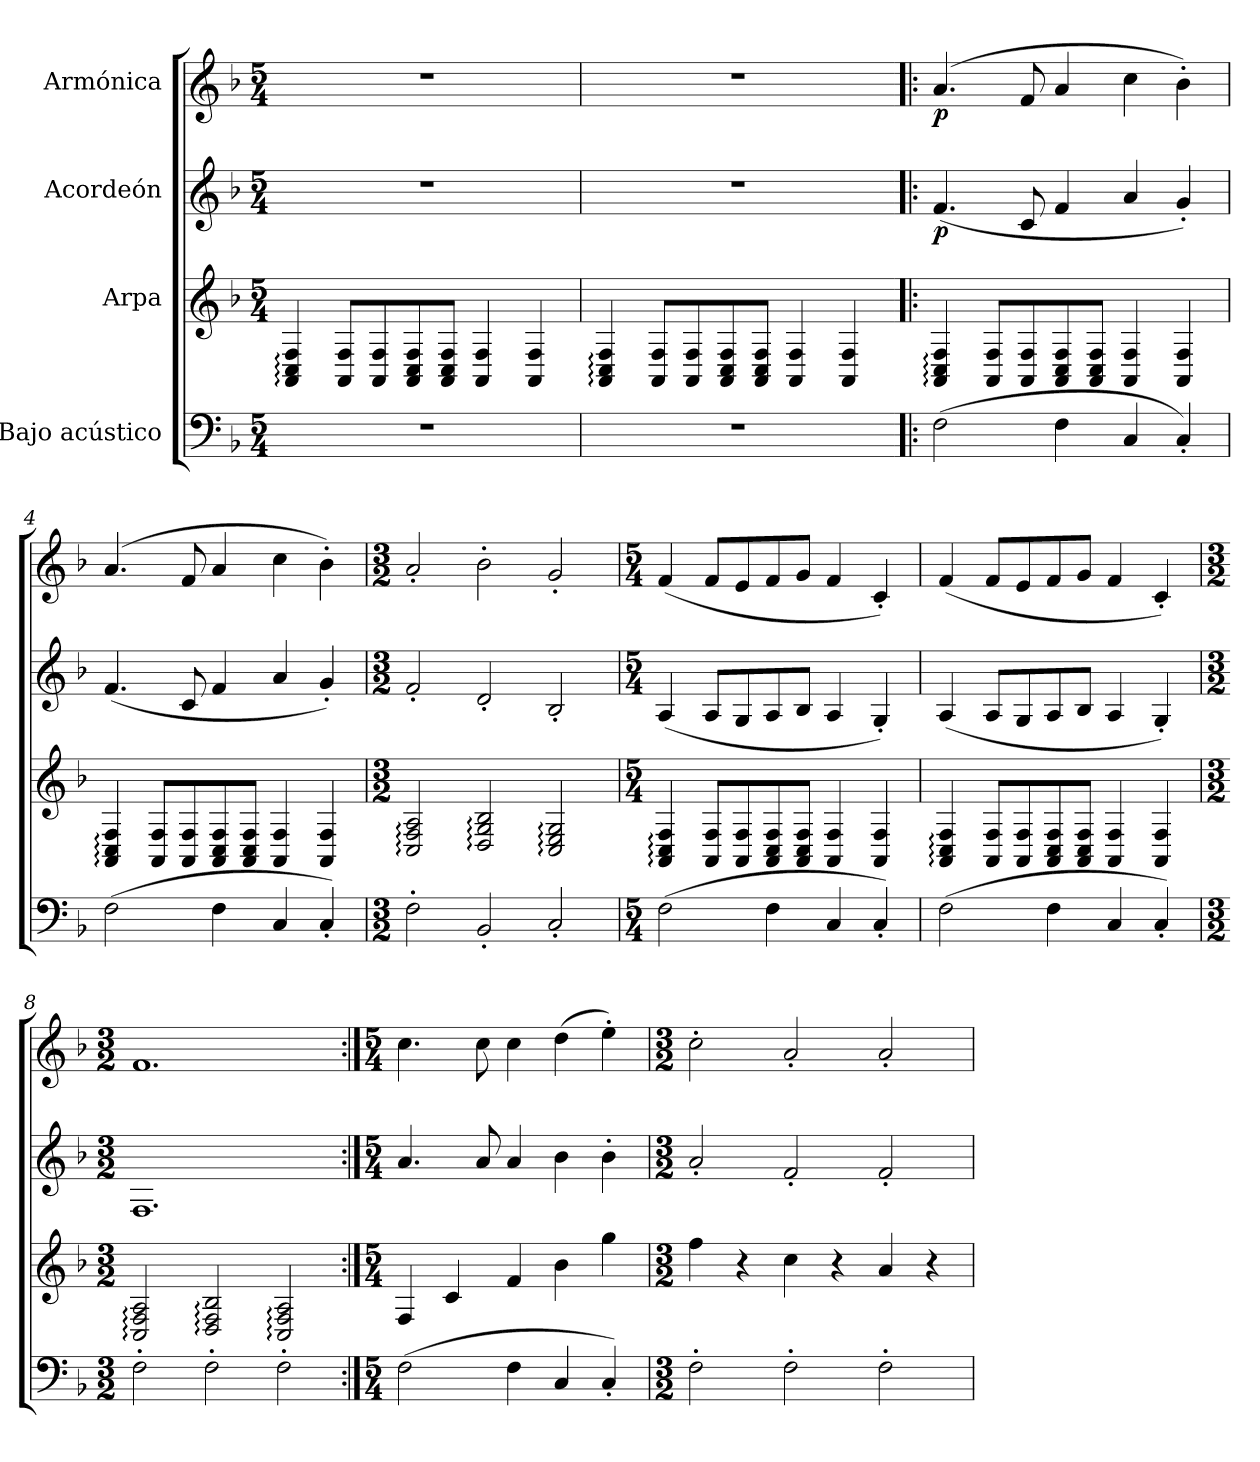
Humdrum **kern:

**kern	**kern	**kern	**dynam	**kern	**dynam
*part4	*part3	*part2	*part2	*part1	*part1
*staff4	*staff3	*staff2	*staff2	*staff1	*staff1
*I"Bajo acústico	*I"Arpa	*I"Acordeón	*	*I"Armónica	*
*clefF4	*clefG2	*clefG2	*	*clefG2	*
*ITrd7c12	*	*	*	*	*
*k[b-]	*k[b-]	*k[b-]	*	*k[b-]	*
*M5/4	*M5/4	*M5/4	*	*M5/4	*
*MM180	*MM180	*MM180	*	*MM180	*
=1	=1	=1	=1	=1	=1
4%5r	4AA/: 4C/: 4F/:	4%5r	.	4%5r	.
.	8AA/ 8F/L	.	.	.	.
.	8AA/ 8F/	.	.	.	.
.	8AA/ 8C/ 8F/	.	.	.	.
.	8AA/ 8C/ 8F/J	.	.	.	.
.	4AA/ 4F/	.	.	.	.
.	4AA/ 4F/	.	.	.	.
=2	=2	=2	=2	=2	=2
4%5r	4AA/: 4C/: 4F/:	4%5r	.	4%5r	.
.	8AA/ 8F/L	.	.	.	.
.	8AA/ 8F/	.	.	.	.
.	8AA/ 8C/ 8F/	.	.	.	.
.	8AA/ 8C/ 8F/J	.	.	.	.
.	4AA/ 4F/	.	.	.	.
.	4AA/ 4F/	.	.	.	.
=3!|:	=3!|:	=3!|:	=3!|:	=3!|:	=3!|:
!	!	!	!LO:DY:b	!	!LO:DY:b
(>2FF\	4AA/: 4C/: 4F/:	(<4.f/	p	(>4.a/	p
.	8AA/ 8F/L	.	.	.	.
.	8AA/ 8F/	8c/	.	8f/	.
4FF\	8AA/ 8C/ 8F/	4f/	.	4a/	.
.	8AA/ 8C/ 8F/J	.	.	.	.
4CC/	4AA/ 4F/	4a/	.	4cc\	.
4CC'/)	4AA/ 4F/	4g'/)	.	4b-'\)	.
=4	=4	=4	=4	=4	=4
(>2FF\	4AA/: 4C/: 4F/:	(<4.f/	.	(>4.a/	.
.	8AA/ 8F/L	.	.	.	.
.	8AA/ 8F/	8c/	.	8f/	.
4FF\	8AA/ 8C/ 8F/	4f/	.	4a/	.
.	8AA/ 8C/ 8F/J	.	.	.	.
4CC/	4AA/ 4F/	4a/	.	4cc\	.
4CC'/)	4AA/ 4F/	4g'/)	.	4b-'\)	.
!!LO:LB:g=z
=5	=5	=5	=5	=5	=5
*M3/2	*M3/2	*M3/2	*	*M3/2	*
2FF'\	2C/: 2F/: 2A/:	2f'/	.	2a'/	.
2BBB-'/	2D/: 2G/: 2B-/:	2d'/	.	2b-'\	.
2CC'/	2C/: 2E/: 2G/:	2B-'/	.	2g'/	.
=6	=6	=6	=6	=6	=6
*M5/4	*M5/4	*M5/4	*	*M5/4	*
(>2FF\	4AA/: 4C/: 4F/:	(<4A/	.	(<4f/	.
.	8AA/ 8F/L	8A/L	.	8f/L	.
.	8AA/ 8F/	8G/	.	8e/	.
4FF\	8AA/ 8C/ 8F/	8A/	.	8f/	.
.	8AA/ 8C/ 8F/J	8B-/J	.	8g/J	.
4CC/	4AA/ 4F/	4A/	.	4f/	.
4CC'/)	4AA/ 4F/	4G'/)	.	4c'/)	.
=7	=7	=7	=7	=7	=7
(>2FF\	4AA/: 4C/: 4F/:	(<4A/	.	(<4f/	.
.	8AA/ 8F/L	8A/L	.	8f/L	.
.	8AA/ 8F/	8G/	.	8e/	.
4FF\	8AA/ 8C/ 8F/	8A/	.	8f/	.
.	8AA/ 8C/ 8F/J	8B-/J	.	8g/J	.
4CC/	4AA/ 4F/	4A/	.	4f/	.
4CC'/)	4AA/ 4F/	4G'/)	.	4c'/)	.
=8	=8	=8	=8	=8	=8
*M3/2	*M3/2	*M3/2	*	*M3/2	*
2FF'\	2C/: 2F/: 2A/:	1.F	.	1.f	.
2FF'\	2D/: 2F/: 2B-/:	.	.	.	.
2FF'\	2C/: 2F/: 2A/:	.	.	.	.
!!LO:LB:g=z
=9:|!	=9:|!	=9:|!	=9:|!	=9:|!	=9:|!
*M5/4	*M5/4	*M5/4	*	*M5/4	*
(>2FF\	4F/	4.a/	.	4.cc\	.
.	4c/	.	.	.	.
.	.	8a/	.	8cc\	.
4FF\	4f/	4a/	.	4cc\	.
4CC/	4b-\	4b-\	.	(>4dd\	.
4CC'/)	4gg\	4b-'\	.	4ee'\)	.
=10	=10	=10	=10	=10	=10
*M3/2	*M3/2	*M3/2	*	*M3/2	*
2FF'\	4ff\	2a'/	.	2cc'\	.
.	4r	.	.	.	.
2FF'\	4cc\	2f'/	.	2a'/	.
.	4r	.	.	.	.
2FF'\	4a/	2f'/	.	2a'/	.
.	4r	.	.	.	.
=	=	=	=	=	=
*-	*-	*-	*-	*-	*-
